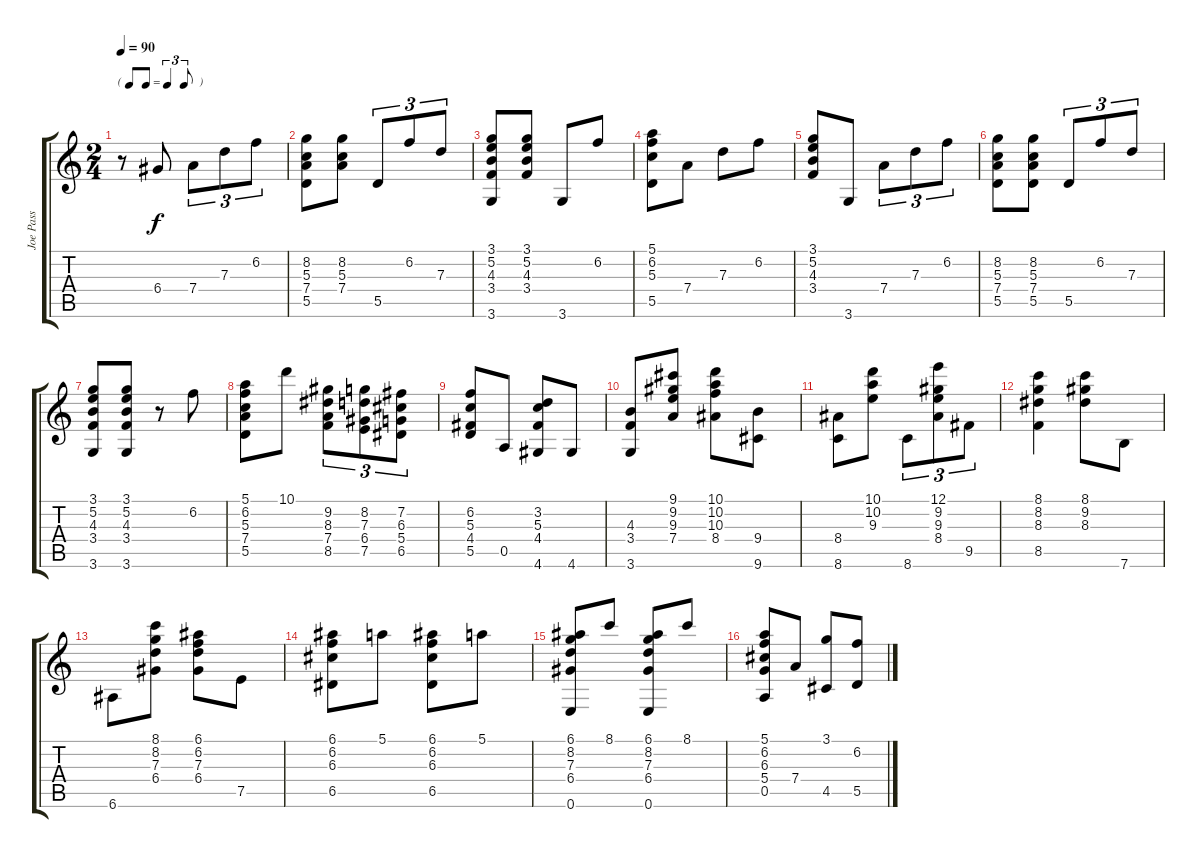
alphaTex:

\track ("Joe Pass" "Joe Pass") {instrument electricguitarjazz}
\staff {score tabs}
\tuning (E4 B3 G3 D3 A2 E2) {hide}
\ts (2 4)
\tf triplet8th
\tempo 90
\clef g2
\ks c
r.8{dy f} 6.4.8 7.4.8{tu (3 2)} 7.3.8{tu (3 2)} 6.2.8{tu (3 2)} |
(8.2 5.3 7.4 5.5).8 (8.2 5.3 7.4).8 5.5.8{tu (3 2)} 6.2.8{tu (3 2)} 7.3.8{tu (3 2)} |
(3.1 5.2 4.3 3.4 3.6).8 (3.1 5.2 4.3 3.4).8 3.6.8 6.2.8 |
(5.1 6.2 5.3 5.5).8 7.4.8 7.3.8 6.2.8 |
(3.1 5.2 4.3 3.4).8 3.6.8 7.4.8{tu (3 2)} 7.3.8{tu (3 2)} 6.2.8{tu (3 2)} |
(8.2 5.3 7.4 5.5).8 (8.2 5.3 7.4 5.5).8 5.5.8{tu (3 2)} 6.2.8{tu (3 2)} 7.3.8{tu (3 2)} |
(3.1 5.2 4.3 3.4 3.6).8 (3.1 5.2 4.3 3.4 3.6).8 r.8 6.2.8 |
(5.1 6.2 5.3 7.4 5.5).8 10.1.8 (9.2 8.3 7.4 8.5).8{tu (3 2)} (8.2 7.3 6.4 7.5).8{tu (3 2)} (7.2 6.3 5.4 6.5).8{tu (3 2)} |
(6.2 5.3 4.4 5.5).8 0.5.8 (3.2 5.3 4.4 4.6).8 4.6.8 |
(4.3 3.4 3.6).8 (9.1 9.2 9.3 7.4).8 (10.1 10.2 10.3 8.4).8 (9.4 9.6).8 |
(8.4 8.6).8 (10.1 10.2 9.3).8 8.6.8{tu (3 2)} (12.1 9.2 9.3 8.4).8{tu (3 2)} 9.5.8{tu (3 2)} |
(8.1 8.2 8.3 8.5).4 (8.1 9.2 8.3).8 7.6.8 |
6.6.8 (8.1 8.2 7.3 6.4).8 (6.1 6.2 7.3 6.4).8 7.5.8 |
(6.1 6.2 6.3 6.5).8 5.1.8 (6.1 6.2 6.3 6.5).8 5.1.8 |
(6.1 8.2 7.3 6.4 0.6).8 8.1.8 (6.1 8.2 7.3 6.4 0.6).8 8.1.8 |
(5.1 6.2 6.3 5.4 0.5).8 7.4.8 (3.1 4.5).8 (6.2 5.5).8
